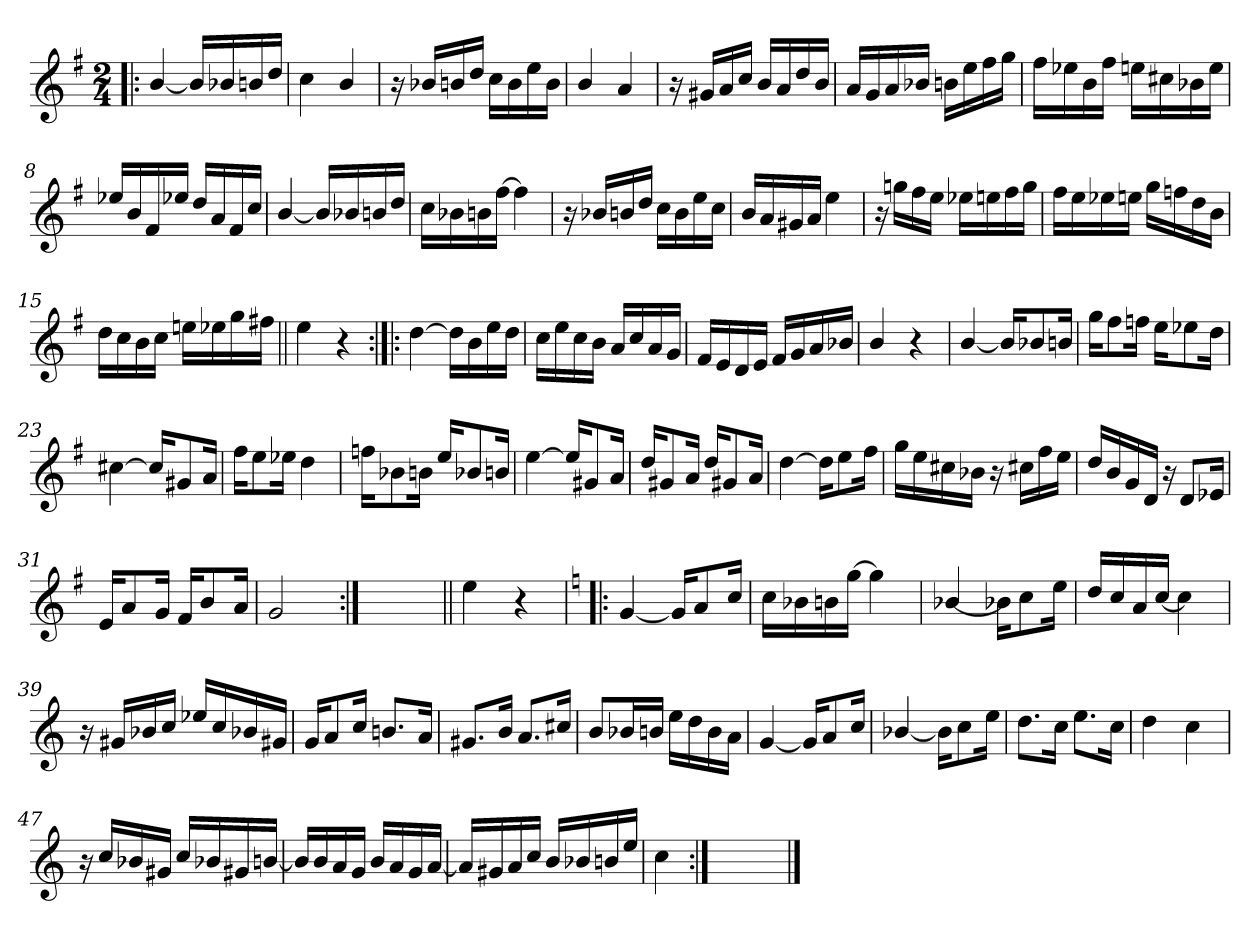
**kern
*part1
*staff1
*clefG2
*k[f#]
*G:
*M2/4
=1!|:
[4b/
16b/LL]
16b-X/
16bn/
16dd/JJ
=2
4cc\
4b/
=3
16r
16b-X/LL
16bn/
16dd/JJ
16cc\LL
16b\
16ee\
16b\JJ
=4
4b/
4a/
!!LO:LB:g=z
=5
16r
16g#X/LL
16a/
16cc/JJ
16b/LL
16a/
16dd/
16b/JJ
=6
16a/LL
16g/
16a/
16b-X/JJ
16bn\LL
16ee\
16ff#\
16gg\JJ
=7
16ff#\LL
16ee-X\
16b\
16ff#\JJ
16een\LL
16cc#X\
16b-X\
16ee\JJ
=8
16ee-X/LL
16b/
16f#/
16ee-X/JJ
16dd/LL
16a/
16f#/
16cc/JJ
!!LO:LB:g=z
=9
[4b/
16b/LL]
16b-X/
16bn/
16dd/JJ
=10
16cc\LL
16b-X\
16bn\
[16ff#\JJ
4ff#\]
=11
16r
16b-X/LL
16bn/
16dd/JJ
16cc\LL
16b\
16ee\
16cc\JJ
=12
16b/LL
16a/
16g#X/
16a/JJ
4ee\
!!LO:LB:g=z
=13
16r
16ggn\LL
16ff#\
16ee\JJ
16ee-X\LL
16een\
16ff#\
16gg\JJ
=14
16ff#\LL
16ee\
16ee-X\
16een\JJ
16gg\LL
16ffn\
16dd\
16b\JJ
=15
16dd\LL
16cc\
16b\
16cc\JJ
16een\LL
16ee-X\
16gg\
16ff#X\JJ
=16||
4ee\
4r
!!LO:LB:g=z
=17:|!|:
[4dd\
16dd\LL]
16b\
16ee\
16dd\JJ
=18
16cc\LL
16ee\
16cc\
16b\JJ
16a/LL
16cc/
16a/
16g/JJ
=19
16f#/LL
16e/
16d/
16e/JJ
16f#/LL
16g/
16a/
16b-X/JJ
=20
4b/
4r
!!LO:LB:g=z
=21
[4b/
16b/KL]
8b-X/
16bn/Jk
=22
16gg\KL
8ff#\
16ffn\Jk
16ee\KL
8ee-X\
16dd\Jk
=23
[4cc#X\
16cc#/KL]
8g#X/
16a/Jk
=24
16ff#\KL
8ee\
16ee-X\Jk
4dd\
!!LO:LB:g=z
=25
16ffn\KL
8b-X\
16bn\Jk
16ee/KL
8b-X/
16bn/Jk
=26
[4ee\
16ee/KL]
8g#X/
16a/Jk
=27
16dd/KL
8g#X/
16a/Jk
16dd/KL
8g#X/
16a/Jk
=28
[4dd\
16dd\KL]
8ee\
16ff#\Jk
!!LO:LB:g=z
=29
16gg\LL
16ee\
16cc#X\
16b-X\JJ
16r
16cc#X\LL
16ff#\
16ee\JJ
=30
16dd/LL
16b/
16g/
16d/JJ
16r
8d/L
16e-X/Jk
=31
16e/KL
8a/
16g/Jk
16f#/KL
8b/
16a/Jk
=32
2g/
=33:|!
2ryy
!!LO:LB:g=z
=34||
4ee\
4r
=35!|:
*k[]
*C:
[4g/
16g/KL]
8a/
16cc/Jk
=36
16cc\LL
16b-X\
16bn\
[16gg\JJ
4gg\]
=37
[4b-X/
16b-X\KL]
8cc\
16ee\Jk
=38
16dd/LL
16cc/
16a/
[16cc/JJ
4cc\]
!!LO:LB:g=z
=39
16r
16g#X/LL
16b-X/
16cc/JJ
16ee-X/LL
16cc/
16b-X/
16g#X/JJ
=40
16g/KL
8a/
16cc/Jk
8.bn/L
16a/Jk
=41
8.g#X/L
16b/Jk
8.a/L
16cc#X/Jk
=42
8b/L
16b-X/L
16bn/JJ
16ee\LL
16dd\
16b\
16a\JJ
!!LO:LB:g=z
=43
[4g/
16g/KL]
8a/
16cc/Jk
=44
[4b-X/
16b-\KL]
8cc\
16ee\Jk
=45
8.dd\L
16cc\Jk
8.ee\L
16cc\Jk
=46
4dd\
4cc\
=47
16r
16cc/LL
16b-X/
16g#X/JJ
16cc/LL
16b-X/
16g#X/
[16bn/JJ
!!LO:LB:g=z
=48
16b/LL]
16b/
16a/
16g/JJ
16b/LL
16a/
16g/
[16a/JJ
=49
16a/LL]
16g#X/
16a/
16cc/JJ
16b/LL
16b-X/
16bn/
16ee/JJ
=50
4cc\
=51:|!
2ryy
==
*-
